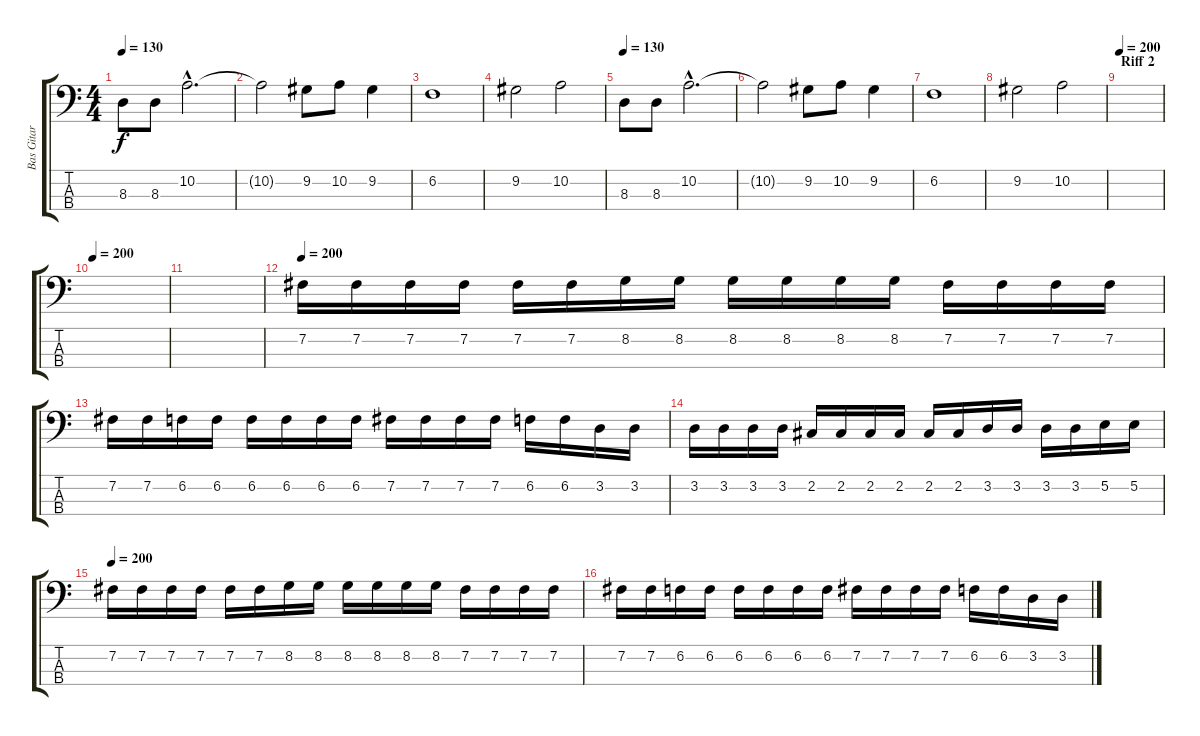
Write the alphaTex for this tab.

\track ("Bas Gitar" "Bas Gitar") {instrument electricbasspick}
\staff {score tabs}
\tuning (E2 B1 Gb1 Db1) {hide}
\ts (4 4)
\tempo 130
\clef f4
\ks c
8.3.8{dy f} 8.3.8 10.2{hac}.2{d} |
10.2{t}.2 9.2.8 10.2.8 9.2.4 |
6.2.1 |
9.2.2 10.2.2 |
\tempo 130
8.3.8 8.3.8 10.2{hac}.2{d} |
10.2{t}.2 9.2.8 10.2.8 9.2.4 |
6.2.1 |
9.2.2 10.2.2 |
\section ("" "Riff 2")
\tempo 200
|
\tempo 200
|
|
\tempo 200
7.2.16 7.2.16 7.2.16 7.2.16 7.2.16 7.2.16 8.2.16 8.2.16 8.2.16 8.2.16 8.2.16 8.2.16 7.2.16 7.2.16 7.2.16 7.2.16 |
7.2.16 7.2.16 6.2.16 6.2.16 6.2.16 6.2.16 6.2.16 6.2.16 7.2.16 7.2.16 7.2.16 7.2.16 6.2.16 6.2.16 3.2.16 3.2.16 |
3.2.16 3.2.16 3.2.16 3.2.16 2.2.16 2.2.16 2.2.16 2.2.16 2.2.16 2.2.16 3.2.16 3.2.16 3.2.16 3.2.16 5.2.16 5.2.16 |
\tempo 200
7.2.16 7.2.16 7.2.16 7.2.16 7.2.16 7.2.16 8.2.16 8.2.16 8.2.16 8.2.16 8.2.16 8.2.16 7.2.16 7.2.16 7.2.16 7.2.16 |
7.2.16 7.2.16 6.2.16 6.2.16 6.2.16 6.2.16 6.2.16 6.2.16 7.2.16 7.2.16 7.2.16 7.2.16 6.2.16 6.2.16 3.2.16 3.2.16
